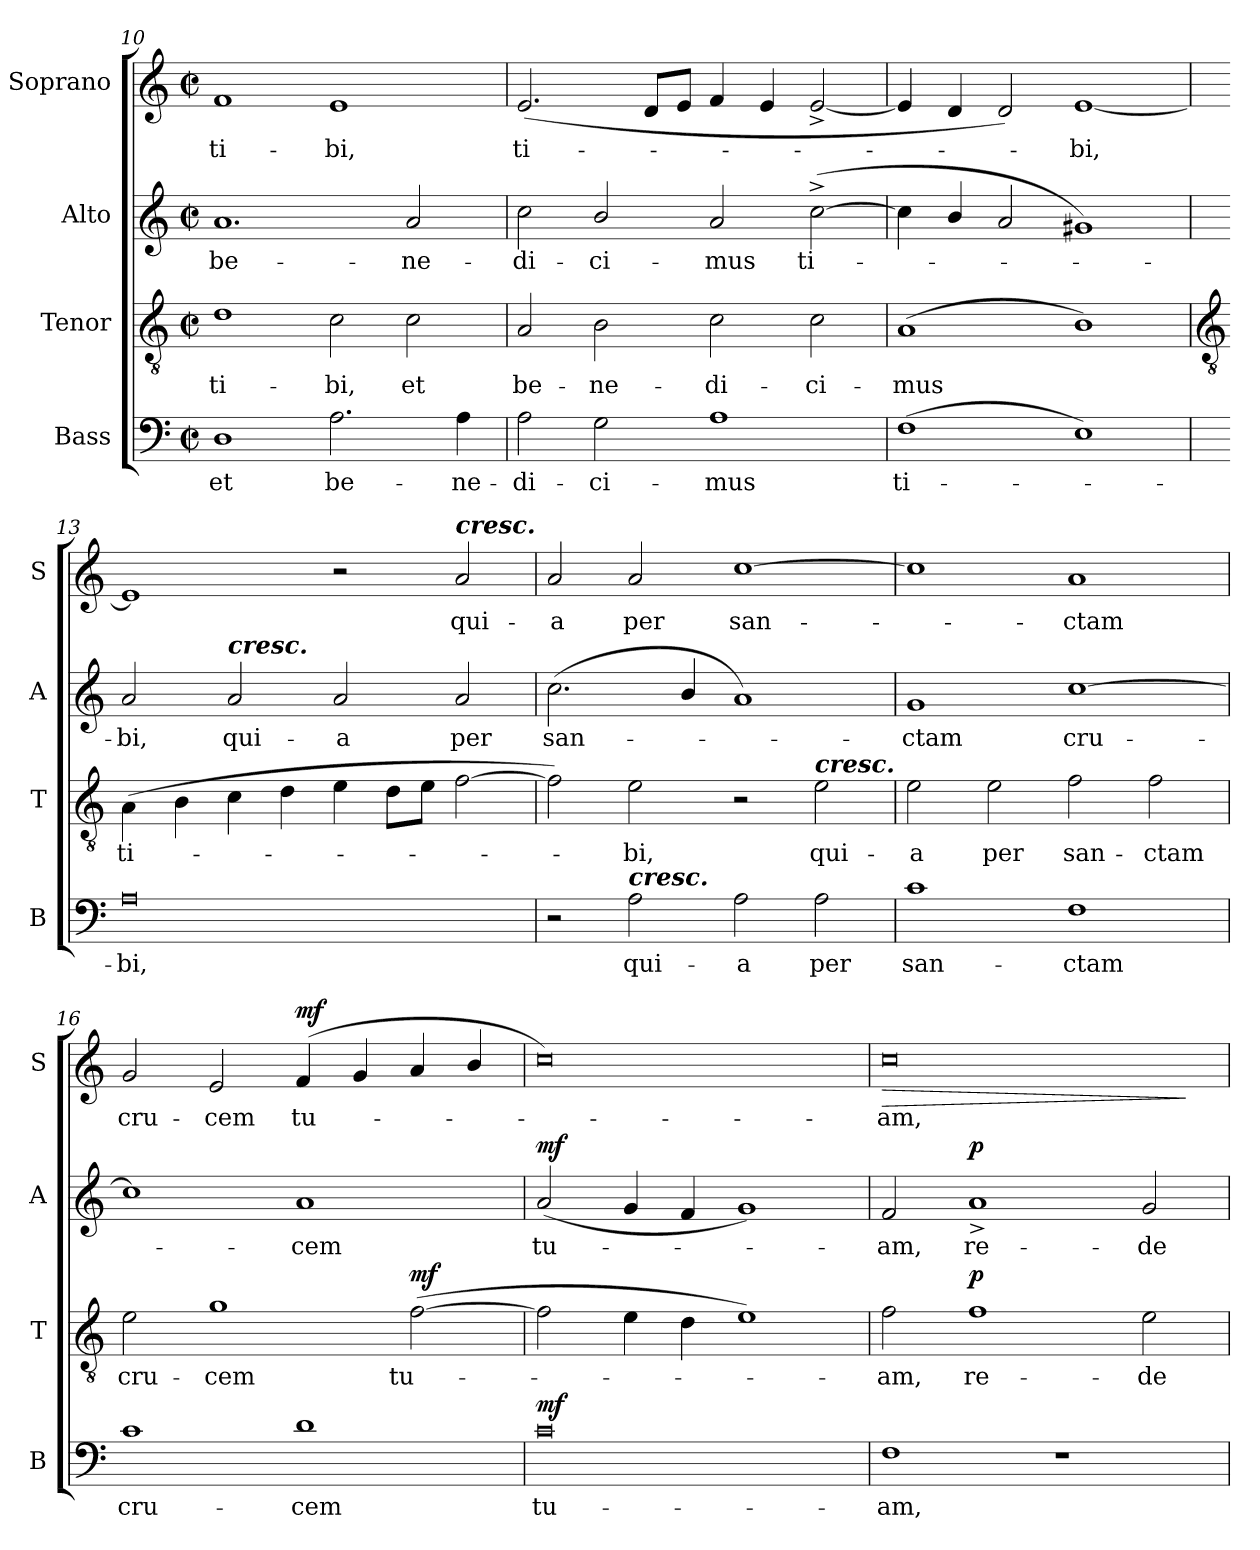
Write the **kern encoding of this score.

**kern	**text	**dynam	**kern	**text	**dynam	**kern	**text	**dynam	**kern	**text	**dynam
*part4	*part4	*part4	*part3	*part3	*part3	*part2	*part2	*part2	*part1	*part1	*part1
*staff4	*staff4	*staff4	*staff3	*staff3	*staff3	*staff2	*staff2	*staff2	*staff1	*staff1	*staff1
*I"Bass	*	*	*I"Tenor	*	*	*I"Alto	*	*	*I"Soprano	*	*
*I'B	*	*	*I'T	*	*	*I'A	*	*	*I'S	*	*
*clefF4	*	*	*clefGv2	*	*	*clefG2	*	*	*clefG2	*	*
*k[]	*	*	*k[]	*	*	*k[]	*	*	*k[]	*	*
*C:	*	*	*C:	*	*	*C:	*	*	*C:	*	*
*M4/2	*	*	*M4/2	*	*	*M4/2	*	*	*M4/2	*	*
*met(c|)	*	*	*met(c|)	*	*	*met(c|)	*	*	*met(c|)	*	*
=10	=10	=10	=10	=10	=10	=10	=10	=10	=10	=10	=10
!	!LO:LY:b	!	!	!LO:LY:b	!	!	!LO:LY:b	!	!	!LO:LY:b	!
1D\	et	.	1d\	ti-	.	1.a/	be-	.	1f/	ti-	.
!	!LO:LY:b	!	!	!LO:LY:b	!	!	!	!	!	!LO:LY:b	!
2.A\	be-	.	2c\	-bi,	.	.	.	.	1e/	-bi,	.
!	!	!	!	!LO:LY:b	!	!	!LO:LY:b	!	!	!	!
.	.	.	2c\	et	.	2a/	-ne-	.	.	.	.
!	!LO:LY:b	!	!	!	!	!	!	!	!	!	!
4A\	-ne-	.	.	.	.	.	.	.	.	.	.
=11	=11	=11	=11	=11	=11	=11	=11	=11	=11	=11	=11
!	!LO:LY:b	!	!	!LO:LY:b	!	!	!LO:LY:b	!	!	!LO:LY:b	!
2A\	-di-	.	2A/	be-	.	2cc\	-di-	.	(<2.e/	ti-	.
!	!LO:LY:b	!	!	!LO:LY:b	!	!	!LO:LY:b	!	!	!	!
2G\	-ci-	.	2B\	-ne-	.	2b/	-ci-	.	.	.	.
.	.	.	.	.	.	.	.	.	8d/L	.	.
.	.	.	.	.	.	.	.	.	8e/J	.	.
!	!LO:LY:b	!	!	!LO:LY:b	!	!	!LO:LY:b	!	!	!	!
1A\	-mus	.	2c\	-di-	.	2a/	-mus	.	4f/	.	.
.	.	.	.	.	.	.	.	.	4e/	.	.
!	!	!	!	!LO:LY:b	!	!	!LO:LY:b	!	!	!	!
.	.	.	2c\	-ci-	.	(<[2cc^\	ti-	.	[2e^/	.	.
=12	=12	=12	=12	=12	=12	=12	=12	=12	=12	=12	=12
!	!LO:LY:b	!	!	!LO:LY:b	!	!	!	!	!	!	!
(>1F\	ti-	.	(<1A/	-mus	.	4cc\]	.	.	4e/]	.	.
.	.	.	.	.	.	4b/	.	.	4d/	.	.
.	.	.	.	.	.	2a/	.	.	2d/)	.	.
!	!	!	!	!	!	!	!	!	!	!LO:LY:b	!
1E\)	.	.	1B\)	.	.	1g#X/)	.	.	[1e/	bi,	.
!!LO:LB:g=z
=13	=13	=13	=13	=13	=13	=13	=13	=13	=13	=13	=13
*	*	*	*clefGv2	*	*	*	*	*	*	*	*
!	!LO:LY:b	!	!	!LO:LY:b	!	!	!LO:LY:b	!	!	!	!
0A	bi,	.	(>4A\	ti-	.	2a/	bi,	.	1e/]	.	.
.	.	.	4B\	.	.	.	.	.	.	.	.
!	!	!	!	!	!	!LO:TX:a:Bi:t=cresc.	!	!	!	!	!
!	!	!	!	!	!	!	!LO:LY:b	!	!	!	!
.	.	.	4c\	.	.	2a/	qui-	.	.	.	.
.	.	.	4d\	.	.	.	.	.	.	.	.
!	!	!	!	!	!	!	!LO:LY:b	!	!	!	!
.	.	.	4e\	.	.	2a/	-a	.	2r	.	.
.	.	.	8d\L	.	.	.	.	.	.	.	.
.	.	.	8e\J	.	.	.	.	.	.	.	.
!	!	!	!	!	!	!	!	!	!LO:TX:a:Bi:t=cresc.	!	!
!	!	!	!	!	!	!	!LO:LY:b	!	!	!LO:LY:b	!
.	.	.	[2f\	.	.	2a/	per	.	2a/	qui-	.
=14	=14	=14	=14	=14	=14	=14	=14	=14	=14	=14	=14
!	!	!	!	!	!	!	!LO:LY:b	!	!	!LO:LY:b	!
2r	.	.	2f\])	.	.	(<2.cc\	san-	.	2a/	-a	.
!LO:TX:a:Bi:t=cresc.	!	!	!	!	!	!	!	!	!	!	!
!	!LO:LY:b	!	!	!LO:LY:b	!	!	!	!	!	!LO:LY:b	!
2A\	qui-	.	2e\	bi,	.	.	.	.	2a/	per	.
.	.	.	.	.	.	4b/	.	.	.	.	.
!	!LO:LY:b	!	!	!	!	!	!	!	!	!LO:LY:b	!
2A\	-a	.	2r	.	.	1a/)	.	.	[1cc\	san-	.
!	!	!	!LO:TX:a:Bi:t=cresc.	!	!	!	!	!	!	!	!
!	!LO:LY:b	!	!	!LO:LY:b	!	!	!	!	!	!	!
2A\	per	.	2e\	qui-	.	.	.	.	.	.	.
=15	=15	=15	=15	=15	=15	=15	=15	=15	=15	=15	=15
!	!LO:LY:b	!	!	!LO:LY:b	!	!	!LO:LY:b	!	!	!	!
1c\	san-	.	2e\	-a	.	1g/	ctam	.	1cc\]	.	.
!	!	!	!	!LO:LY:b	!	!	!	!	!	!	!
.	.	.	2e\	per	.	.	.	.	.	.	.
!	!LO:LY:b	!	!	!LO:LY:b	!	!	!LO:LY:b	!	!	!LO:LY:b	!
1F\	-ctam	.	2f\	san-	.	[1cc\	cru-	.	1a/	ctam	.
!	!	!	!	!LO:LY:b	!	!	!	!	!	!	!
.	.	.	2f\	-ctam	.	.	.	.	.	.	.
=16	=16	=16	=16	=16	=16	=16	=16	=16	=16	=16	=16
!	!LO:LY:b	!	!	!LO:LY:b	!	!	!	!	!	!LO:LY:b	!
1c\	cru-	.	2e\	cru-	.	1cc\]	.	.	2g/	cru-	.
!	!	!	!	!LO:LY:b	!	!	!	!	!	!LO:LY:b	!
.	.	.	1g\	-cem	.	.	.	.	2e/	-cem	.
!	!LO:LY:b	!	!	!	!	!	!LO:LY:b	!	!	!LO:LY:b	!LO:DY:b
1d\	-cem	.	.	.	.	1a/	cem	.	(<4f/	tu-	mf
.	.	.	.	.	.	.	.	.	4g/	.	.
!	!	!	!	!LO:LY:b	!LO:DY:b	!	!	!	!	!	!
.	.	.	(>[2f\	tu-	mf	.	.	.	4a/	.	.
.	.	.	.	.	.	.	.	.	4b/	.	.
=17	=17	=17	=17	=17	=17	=17	=17	=17	=17	=17	=17
!	!LO:LY:b	!LO:DY:b	!	!	!	!	!LO:LY:b	!LO:DY:b	!	!	!
0c	tu-	mf	2f\]	.	.	(<2a/	tu-	mf	0cc)	.	.
.	.	.	4e\	.	.	4g/	.	.	.	.	.
.	.	.	4d\	.	.	4f/	.	.	.	.	.
.	.	.	1e\)	.	.	1g/)	.	.	.	.	.
=18	=18	=18	=18	=18	=18	=18	=18	=18	=18	=18	=18
!	!LO:LY:b	!	!	!LO:LY:b	!	!	!LO:LY:b	!	!	!LO:LY:b	!LO:HP:b
1F\	-am,	.	2f\	am,	.	2f/	am,	.	0cc	am,	>
!	!	!	!	!LO:LY:b	!LO:DY:b	!	!LO:LY:b	!LO:DY:b	!	!	!
.	.	.	1f\	re-	p	1a^/	re-	p	.	.	.
1r	.	.	.	.	.	.	.	.	.	.	.
!	!	!	!	!LO:LY:b	!	!	!LO:LY:b	!	!	!	!
.	.	.	2e\	-de-	.	2g/	-de-	.	.	.	.
.	.	.	.	.	.	.	.	.	.	.	]
=	=	=	=	=	=	=	=	=	=	=	=
*-	*-	*-	*-	*-	*-	*-	*-	*-	*-	*-	*-
